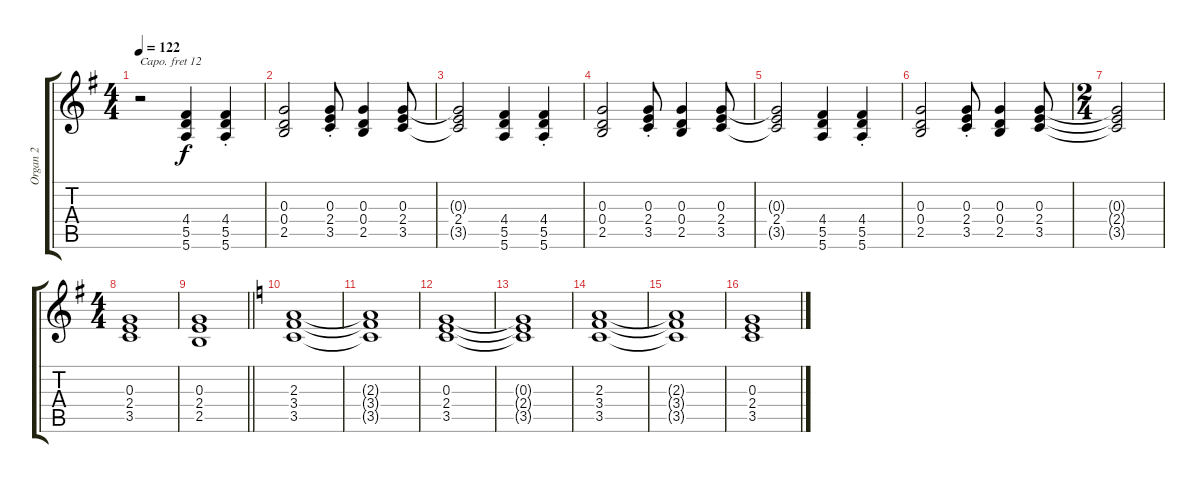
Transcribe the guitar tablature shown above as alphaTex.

\track ("Organ 2" "Organ 2") {instrument drawbarorgan}
\staff {score tabs}
\capo 12
\tuning (E4 B3 G3 D3 A2 E2) {hide}
\ts (4 4)
\tempo 122
\clef g2
\ks g
r.2{dy f instrument drawbarorgan} (4.4 5.5 5.6).4 (4.4{st} 5.5{st} 5.6{st}).4 |
(0.3 0.4 2.5).2 (0.3{st} 2.4{st} 3.5{st}).8 (0.3 0.4 2.5).4 (0.3 2.4 3.5).8 |
(0.3{t} 2.4 3.5{t}).2 (4.4 5.5 5.6).4 (4.4{st} 5.5{st} 5.6{st}).4 |
(0.3 0.4 2.5).2 (0.3{st} 2.4{st} 3.5{st}).8 (0.3 0.4 2.5).4 (0.3 2.4 3.5).8 |
(0.3{t} 2.4 3.5{t}).2 (4.4 5.5 5.6).4 (4.4{st} 5.5{st} 5.6{st}).4 |
(0.3 0.4 2.5).2 (0.3{st} 2.4{st} 3.5{st}).8 (0.3 0.4 2.5).4 (0.3 2.4 3.5).8 |
\ts (2 4)
(0.3{t} 2.4{t} 3.5{t}).2 |
\ts (4 4)
(0.3 2.4 3.5).1 |
\barLineRight lightlight
(0.3 2.4 2.5).1 |
\ks c
(2.3 3.4 3.5).1 |
(2.3{t} 3.4{t} 3.5{t}).1 |
(0.3 2.4 3.5).1 |
(0.3{t} 2.4{t} 3.5{t}).1 |
(2.3 3.4 3.5).1 |
(2.3{t} 3.4{t} 3.5{t}).1 |
(0.3 2.4 3.5).1
